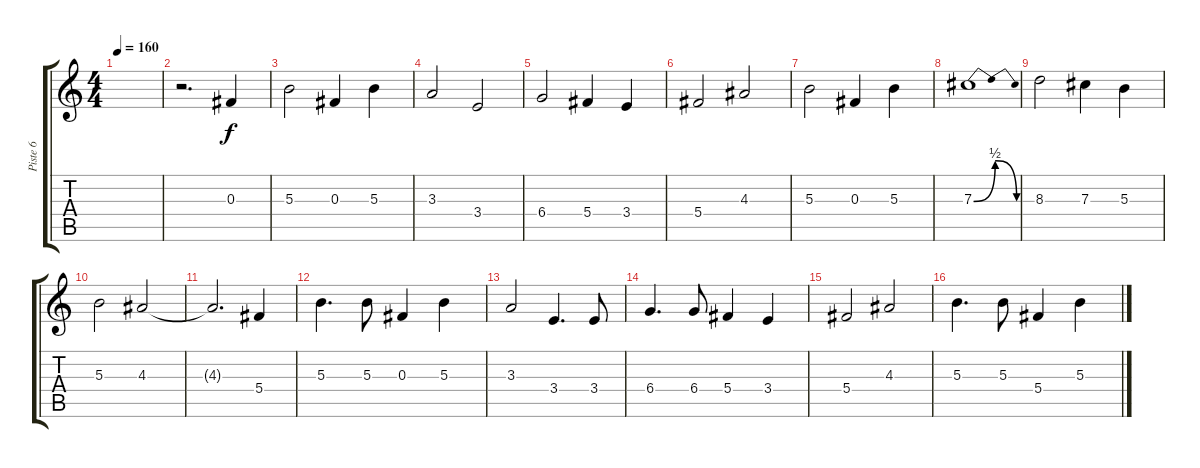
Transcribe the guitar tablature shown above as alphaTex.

\track ("Piste 6" "Piste 6") {instrument distortionguitar}
\staff {score tabs}
\tuning (Eb4 Bb3 Gb3 Db3 Ab2 Eb2) {hide}
\ts (4 4)
\tempo 160
\clef g2
\ks c
|
r.2{d} 0.3.4 |
5.3.2 0.3.4 5.3.4 |
3.3.2 3.4.2 |
6.4.2 5.4.4 3.4.4 |
5.4.2 4.3.2 |
5.3.2 0.3.4 5.3.4 |
7.3{be (bendrelease 0 0 30 2 30 2 60 0)}.1 |
8.3.2 7.3.4 5.3.4 |
5.3.2 4.3.2 |
4.3{t}.2{d} 5.4.4 |
5.3.4{d} 5.3.8 0.3.4 5.3.4 |
3.3.2 3.4.4{d} 3.4.8 |
6.4.4{d} 6.4.8 5.4.4 3.4.4 |
5.4.2 4.3.2 |
5.3.4{d} 5.3.8 5.4.4 5.3.4
